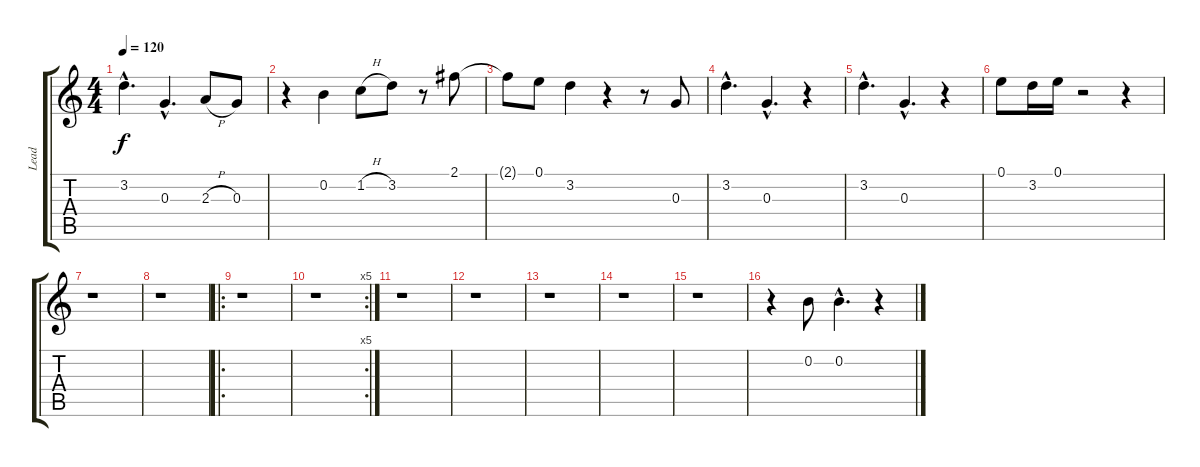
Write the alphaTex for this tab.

\track ("Lead" "Lead") {instrument overdrivenguitar}
\staff {score tabs}
\tuning (E4 B3 G3 D3 A2 E2) {hide}
\ts (4 4)
\tempo 120
\clef g2
\ks c
3.2{hac}.4{d dy f} 0.3{hac}.4{d} 2.3{h}.8 0.3.8 |
r.4 0.2.4 1.2{h}.8 3.2.8 r.8 2.1.8 |
2.1{t}.8 0.1.8 3.2.4 r.4 r.8 0.3.8 |
3.2{hac}.4{d} 0.3{hac}.4{d} r.4 |
3.2{hac}.4{d} 0.3{hac}.4{d} r.4 |
0.1.8 3.2.16 0.1.16 r.2 r.4 |
r.1 |
r.1 |
\ro
r.1 |
\rc 5
r.1 |
r.1 |
r.1 |
r.1 |
r.1 |
r.1 |
r.4 0.2.8 0.2{hac}.4{d} r.4
